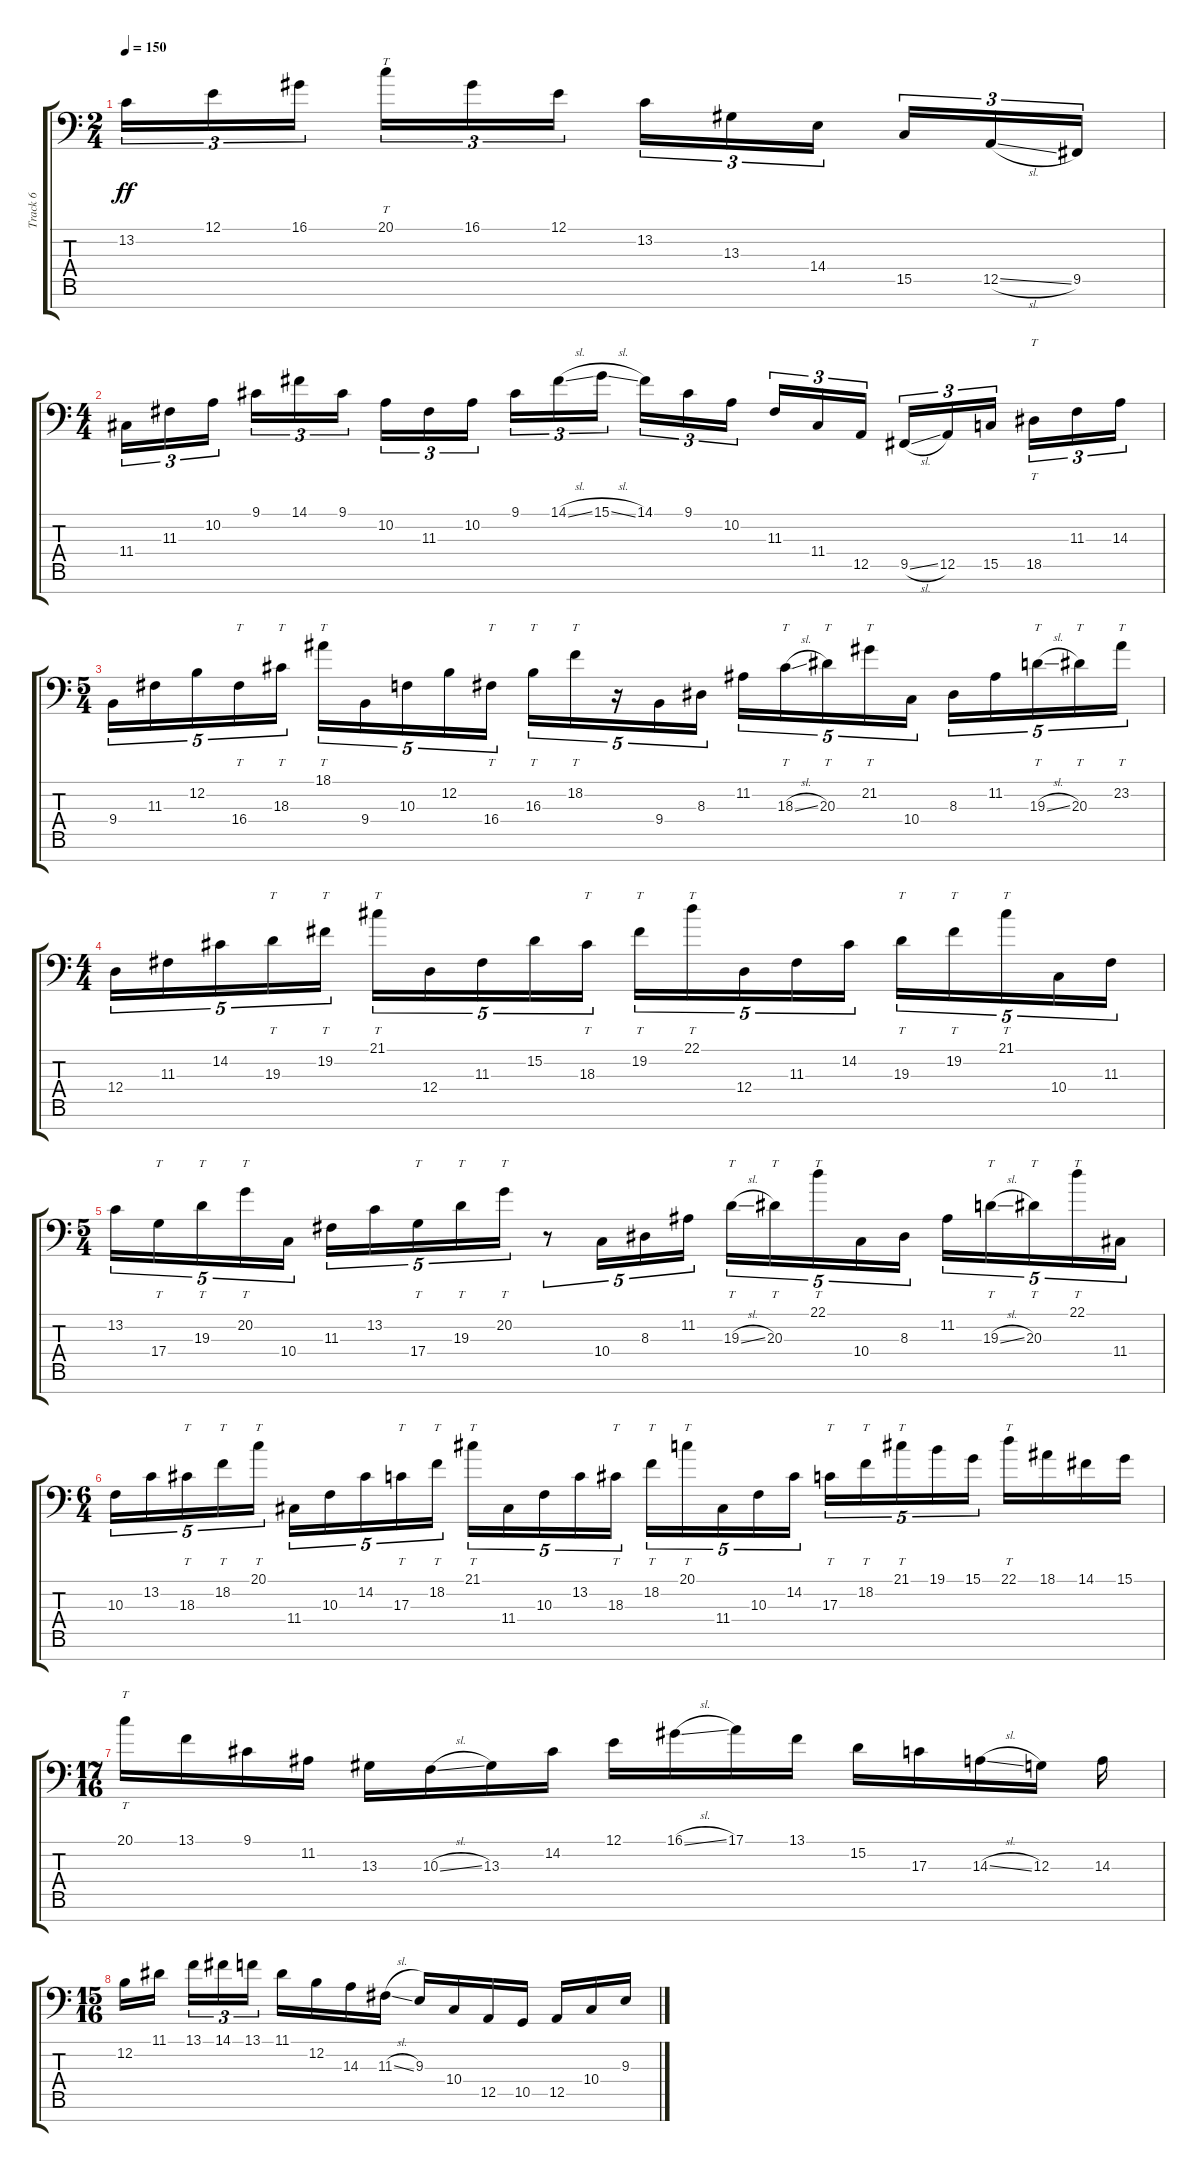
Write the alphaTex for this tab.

\track ("Track 6" "Track 6") {instrument acousticgrandpiano}
\staff {score tabs}
\tuning (E3 B2 G2 D2 A1 E1 A0) {hide}
\ts (2 4)
\tempo 150
\clef f4
\ks c
13.2.16{tu (3 2) dy ff} 12.1.16{tu (3 2)} 16.1.16{tu (3 2) beam splitsecondary} 20.1.16{tt tu (3 2)} 16.1.16{tu (3 2)} 12.1.16{tu (3 2)} 13.2.16{tu (3 2)} 13.3.16{tu (3 2)} 14.4.16{tu (3 2) beam splitsecondary} 15.5.16{tu (3 2)} 12.5{sl}.16{tu (3 2)} 9.5.16{tu (3 2)} |
\ts (4 4)
11.4.16{tu (3 2)} 11.3.16{tu (3 2)} 10.2.16{tu (3 2) beam splitsecondary} 9.1.16{tu (3 2)} 14.1.16{tu (3 2)} 9.1.16{tu (3 2)} 10.2.16{tu (3 2)} 11.3.16{tu (3 2)} 10.2.16{tu (3 2) beam splitsecondary} 9.1.16{tu (3 2)} 14.1{sl}.16{tu (3 2)} 15.1{sl}.16{tu (3 2)} 14.1.16{tu (3 2)} 9.1.16{tu (3 2)} 10.2.16{tu (3 2) beam splitsecondary} 11.3.16{tu (3 2)} 11.4.16{tu (3 2)} 12.5.16{tu (3 2)} 9.5{sl}.16{tu (3 2)} 12.5.16{tu (3 2)} 15.5.16{tu (3 2) beam splitsecondary} 18.5.16{tt tu (3 2)} 11.3.16{tu (3 2)} 14.3.16{tu (3 2)} |
\ts (5 4)
9.4.16{tu (5 4)} 11.3.16{tu (5 4)} 12.2.16{tu (5 4)} 16.4.16{tt tu (5 4)} 18.3.16{tt tu (5 4)} 18.1.16{tt tu (5 4)} 9.4.16{tu (5 4)} 10.3.16{tu (5 4)} 12.2.16{tu (5 4)} 16.4.16{tt tu (5 4)} 16.3.16{tt tu (5 4)} 18.2.16{tt tu (5 4)} r.16{tu (5 4)} 9.4.16{tu (5 4)} 8.3.16{tu (5 4)} 11.2.16{tu (5 4)} 18.3{sl}.16{tt tu (5 4)} 20.3.16{tt tu (5 4)} 21.2.16{tt tu (5 4)} 10.4.16{tu (5 4)} 8.3.16{tu (5 4)} 11.2.16{tu (5 4)} 19.3{sl}.16{tt tu (5 4)} 20.3.16{tt tu (5 4)} 23.2.16{tt tu (5 4)} |
\ts (4 4)
12.4.16{tu (5 4)} 11.3.16{tu (5 4)} 14.2.16{tu (5 4)} 19.3.16{tt tu (5 4)} 19.2.16{tt tu (5 4)} 21.1.16{tt tu (5 4)} 12.4.16{tu (5 4)} 11.3.16{tu (5 4)} 15.2.16{tu (5 4)} 18.3.16{tt tu (5 4)} 19.2.16{tt tu (5 4)} 22.1.16{tt tu (5 4)} 12.4.16{tu (5 4)} 11.3.16{tu (5 4)} 14.2.16{tu (5 4)} 19.3.16{tt tu (5 4)} 19.2.16{tt tu (5 4)} 21.1.16{tt tu (5 4)} 10.4.16{tu (5 4)} 11.3.16{tu (5 4)} |
\ts (5 4)
13.2.16{tu (5 4)} 17.4.16{tt tu (5 4)} 19.3.16{tt tu (5 4)} 20.2.16{tt tu (5 4)} 10.4.16{tu (5 4)} 11.3.16{tu (5 4)} 13.2.16{tu (5 4)} 17.4.16{tt tu (5 4)} 19.3.16{tt tu (5 4)} 20.2.16{tt tu (5 4)} r.8{tu (5 4)} 10.4.16{tu (5 4)} 8.3.16{tu (5 4)} 11.2.16{tu (5 4)} 19.3{sl}.16{tt tu (5 4)} 20.3.16{tt tu (5 4)} 22.1.16{tt tu (5 4)} 10.4.16{tu (5 4)} 8.3.16{tu (5 4)} 11.2.16{tu (5 4)} 19.3{sl}.16{tt tu (5 4)} 20.3.16{tt tu (5 4)} 22.1.16{tt tu (5 4)} 11.4.16{tu (5 4)} |
\ts (6 4)
10.3.16{tu (5 4)} 13.2.16{tu (5 4)} 18.3.16{tt tu (5 4)} 18.2.16{tt tu (5 4)} 20.1.16{tt tu (5 4) beam splitsecondary} 11.4.16{tu (5 4)} 10.3.16{tu (5 4)} 14.2.16{tu (5 4)} 17.3.16{tt tu (5 4)} 18.2.16{tt tu (5 4) beam splitsecondary} 21.1.16{tt tu (5 4)} 11.4.16{tu (5 4)} 10.3.16{tu (5 4)} 13.2.16{tu (5 4)} 18.3.16{tt tu (5 4)} 18.2.16{tt tu (5 4)} 20.1.16{tt tu (5 4)} 11.4.16{tu (5 4)} 10.3.16{tu (5 4)} 14.2.16{tu (5 4) beam splitsecondary} 17.3.16{tt tu (5 4)} 18.2.16{tt tu (5 4)} 21.1.16{tt tu (5 4)} 19.1.16{tu (5 4)} 15.1.16{tu (5 4) beam splitsecondary} 22.1.16{tt} 18.1.16 14.1.16 15.1.16 |
\ts (17 16)
20.1.16{tt} 13.1.16 9.1.16 11.2.16 13.3.16 10.3{sl}.16 13.3.16 14.2.16 12.1.16 16.1{sl}.16 17.1.16 13.1.16 15.2.16 17.3.16 14.3{sl}.16 12.3.16 14.3.16 |
\ts (15 16)
12.2.16 11.1.16{beam splitsecondary} 13.1.16{tu (3 2)} 14.1.16{tu (3 2)} 13.1.16{tu (3 2) beam splitsecondary} 11.1.16 12.2.16 14.3.16 11.3{sl}.16 9.3.16 10.4.16 12.5.16 10.5.16 12.5.16 10.4.16 9.3.16
